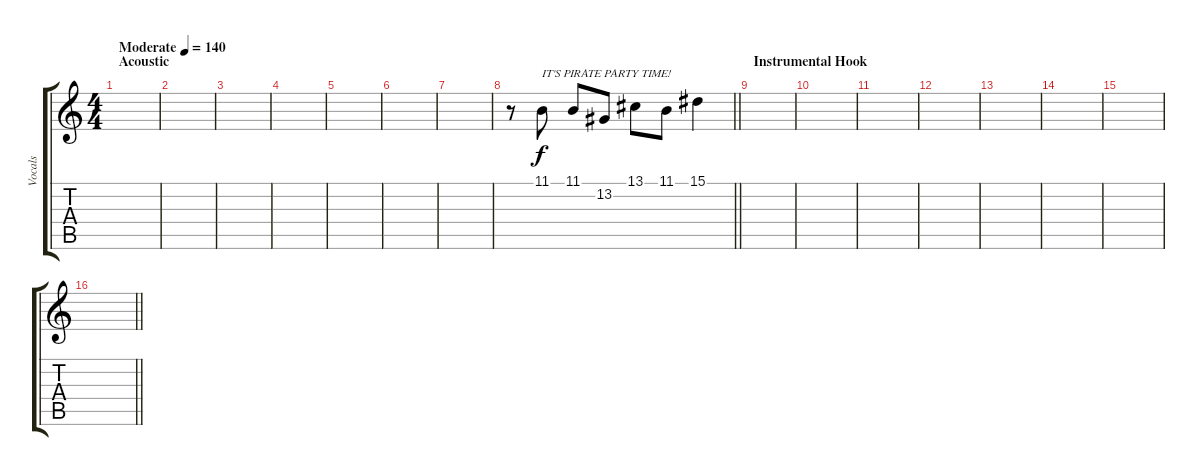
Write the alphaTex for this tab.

\track ("Vocals" "Vocals") {instrument lead2sawtooth}
\staff {score tabs}
\tuning (C4 G3 Eb3 Bb2 F2 C2) {hide}
\ts (4 4)
\section ("" "Acoustic")
\tempo (140 "Moderate")
\clef g2
\ks c
|
|
|
|
|
|
|
\barLineRight lightlight
r.8 11.1.8{txt "IT'S PIRATE PARTY TIME!"} 11.1.8 13.2.8 13.1.8 11.1.8 15.1.4 |
\section ("" "Instrumental Hook")
|
|
|
|
|
|
|
\barLineRight lightlight
